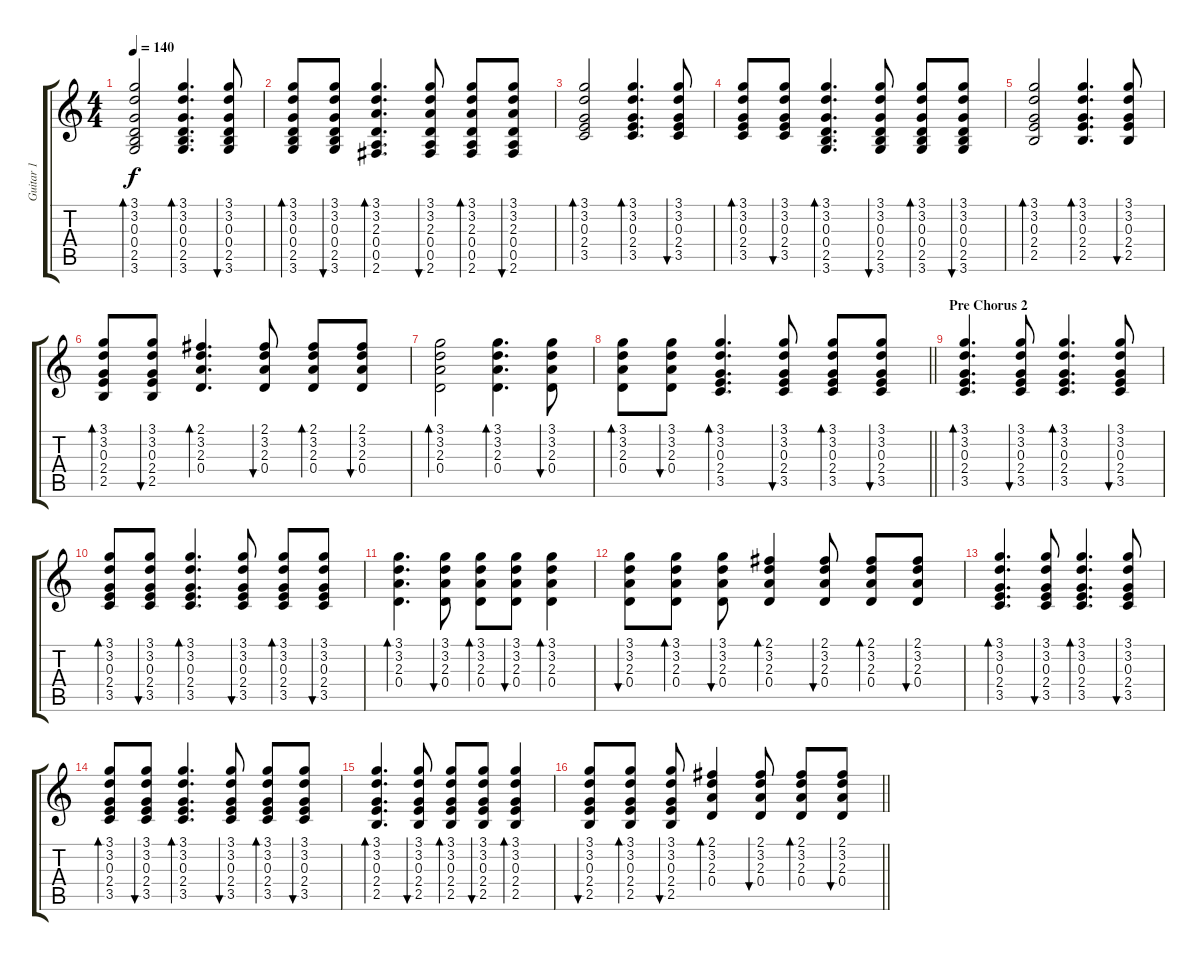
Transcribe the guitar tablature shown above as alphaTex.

\track ("Guitar 1" "Guitar 1") {instrument acousticguitarsteel}
\staff {score tabs}
\tuning (E4 B3 G3 D3 A2 E2) {hide}
\ts (4 4)
\tempo 140
\clef g2
\ks c
(3.1 3.2 0.3 0.4 2.5 3.6).2{bd 60 dy f} (3.1 3.2 0.3 0.4 2.5 3.6).4{d bd 60} (3.1 3.2 0.3 0.4 2.5 3.6).8{bu 60} |
(3.1 3.2 0.3 0.4 2.5 3.6).8{bd 60} (3.1 3.2 0.3 0.4 2.5 3.6).8{bu 60} (3.1 3.2 2.3 0.4 0.5 2.6).4{d bd 60} (3.1 3.2 2.3 0.4 0.5 2.6).8{bu 60} (3.1 3.2 2.3 0.4 0.5 2.6).8{bd 60} (3.1 3.2 2.3 0.4 0.5 2.6).8{bu 60} |
(3.1 3.2 0.3 2.4 3.5).2{bd 60} (3.1 3.2 0.3 2.4 3.5).4{d bd 60} (3.1 3.2 0.3 2.4 3.5).8{bu 60} |
(3.1 3.2 0.3 2.4 3.5).8{bd 60} (3.1 3.2 0.3 2.4 3.5).8{bu 60} (3.1 3.2 0.3 0.4 2.5 3.6).4{d bd 60} (3.1 3.2 0.3 0.4 2.5 3.6).8{bu 60} (3.1 3.2 0.3 0.4 2.5 3.6).8{bd 60} (3.1 3.2 0.3 0.4 2.5 3.6).8{bu 60} |
(3.1 3.2 0.3 2.4 2.5).2{bd 60} (3.1 3.2 0.3 2.4 2.5).4{d bd 60} (3.1 3.2 0.3 2.4 2.5).8{bu 60} |
(3.1 3.2 0.3 2.4 2.5).8{bd 60} (3.1 3.2 0.3 2.4 2.5).8{bu 60} (2.1 3.2 2.3 0.4).4{d bd 60} (2.1 3.2 2.3 0.4).8{bu 60} (2.1 3.2 2.3 0.4).8{bd 60} (2.1 3.2 2.3 0.4).8{bu 60} |
(3.1 3.2 2.3 0.4).2{bd 60} (3.1 3.2 2.3 0.4).4{d bd 60} (3.1 3.2 2.3 0.4).8{bu 60} |
\barLineRight lightlight
(3.1 3.2 2.3 0.4).8{bd 60} (3.1 3.2 2.3 0.4).8{bu 60} (3.1 3.2 0.3 2.4 3.5).4{d bd 60} (3.1 3.2 0.3 2.4 3.5).8{bu 60} (3.1 3.2 0.3 2.4 3.5).8{bd 60} (3.1 3.2 0.3 2.4 3.5).8{bu 60} |
\section ("" "Pre Chorus 2")
(3.1 3.2 0.3 2.4 3.5).4{d bd 60} (3.1 3.2 0.3 2.4 3.5).8{bu 60} (3.1 3.2 0.3 2.4 3.5).4{d bd 60} (3.1 3.2 0.3 2.4 3.5).8{bu 60} |
(3.1 3.2 0.3 2.4 3.5).8{bd 60} (3.1 3.2 0.3 2.4 3.5).8{bu 60} (3.1 3.2 0.3 2.4 3.5).4{d bd 60} (3.1 3.2 0.3 2.4 3.5).8{bu 60} (3.1 3.2 0.3 2.4 3.5).8{bd 60} (3.1 3.2 0.3 2.4 3.5).8{bu 60} |
(3.1 3.2 2.3 0.4).4{d bd 60} (3.1 3.2 2.3 0.4).8{bu 60} (3.1 3.2 2.3 0.4).8{bd 60} (3.1 3.2 2.3 0.4).8{bu 60} (3.1 3.2 2.3 0.4).4{bd 60} |
(3.1 3.2 2.3 0.4).8{bu 60} (3.1 3.2 2.3 0.4).8{bd 60} (3.1 3.2 2.3 0.4).8{bu 60} (2.1 3.2 2.3 0.4).4{bd 60} (2.1 3.2 2.3 0.4).8{bu 60} (2.1 3.2 2.3 0.4).8{bd 60} (2.1 3.2 2.3 0.4).8{bu 60} |
(3.1 3.2 0.3 2.4 3.5).4{d bd 60} (3.1 3.2 0.3 2.4 3.5).8{bu 60} (3.1 3.2 0.3 2.4 3.5).4{d bd 60} (3.1 3.2 0.3 2.4 3.5).8{bu 60} |
(3.1 3.2 0.3 2.4 3.5).8{bd 60} (3.1 3.2 0.3 2.4 3.5).8{bu 60} (3.1 3.2 0.3 2.4 3.5).4{d bd 60} (3.1 3.2 0.3 2.4 3.5).8{bu 60} (3.1 3.2 0.3 2.4 3.5).8{bd 60} (3.1 3.2 0.3 2.4 3.5).8{bu 60} |
(3.1 3.2 0.3 2.4 2.5).4{d bd 60} (3.1 3.2 0.3 2.4 2.5).8{bu 60} (3.1 3.2 0.3 2.4 2.5).8{bd 60} (3.1 3.2 0.3 2.4 2.5).8{bu 60} (3.1 3.2 0.3 2.4 2.5).4{bd 60} |
\barLineRight lightlight
(3.1 3.2 0.3 2.4 2.5).8{bu 60} (3.1 3.2 0.3 2.4 2.5).8{bd 60} (3.1 3.2 0.3 2.4 2.5).8{bu 60} (2.1 3.2 2.3 0.4).4{bd 60} (2.1 3.2 2.3 0.4).8{bu 60} (2.1 3.2 2.3 0.4).8{bd 60} (2.1 3.2 2.3 0.4).8{bu 60}
